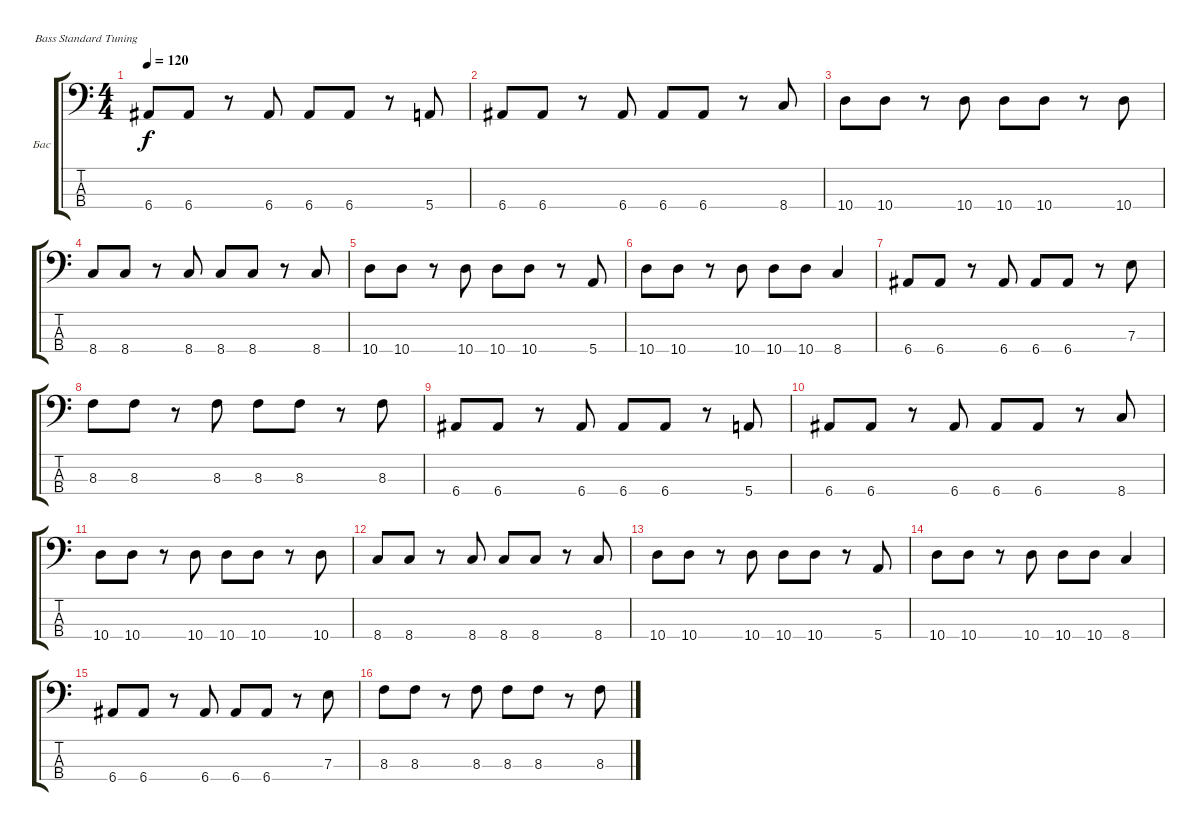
\defaultSystemsLayout 4
\bracketExtendMode groupsimilarinstruments
\firstSystemTrackNameOrientation horizontal
\otherSystemsTrackNameOrientation horizontal
\track ("А.Андреев" "Бас") {instrument electricbassfinger}
\staff {score tabs}
\tuning (G2 D2 A1 E1)
\ts (4 4)
\tempo 120
\clef f4
\ks c
6.4.8{dy f} 6.4.8 r.8 6.4.8 6.4.8 6.4.8 r.8 5.4.8 |
6.4.8 6.4.8 r.8 6.4.8 6.4.8 6.4.8 r.8 8.4.8 |
10.4.8 10.4.8 r.8 10.4.8 10.4.8 10.4.8 r.8 10.4.8 |
8.4.8 8.4.8 r.8 8.4.8 8.4.8 8.4.8 r.8 8.4.8 |
10.4.8 10.4.8 r.8 10.4.8 10.4.8 10.4.8 r.8 5.4.8 |
10.4.8 10.4.8 r.8 10.4.8 10.4.8 10.4.8 8.4.4 |
6.4.8 6.4.8 r.8 6.4.8 6.4.8 6.4.8 r.8 7.3.8 |
8.3.8 8.3.8 r.8 8.3.8 8.3.8 8.3.8 r.8 8.3.8 |
6.4.8 6.4.8 r.8 6.4.8 6.4.8 6.4.8 r.8 5.4.8 |
6.4.8 6.4.8 r.8 6.4.8 6.4.8 6.4.8 r.8 8.4.8 |
10.4.8 10.4.8 r.8 10.4.8 10.4.8 10.4.8 r.8 10.4.8 |
8.4.8 8.4.8 r.8 8.4.8 8.4.8 8.4.8 r.8 8.4.8 |
10.4.8 10.4.8 r.8 10.4.8 10.4.8 10.4.8 r.8 5.4.8 |
10.4.8 10.4.8 r.8 10.4.8 10.4.8 10.4.8 8.4.4 |
6.4.8 6.4.8 r.8 6.4.8 6.4.8 6.4.8 r.8 7.3.8 |
8.3.8 8.3.8 r.8 8.3.8 8.3.8 8.3.8 r.8 8.3.8
